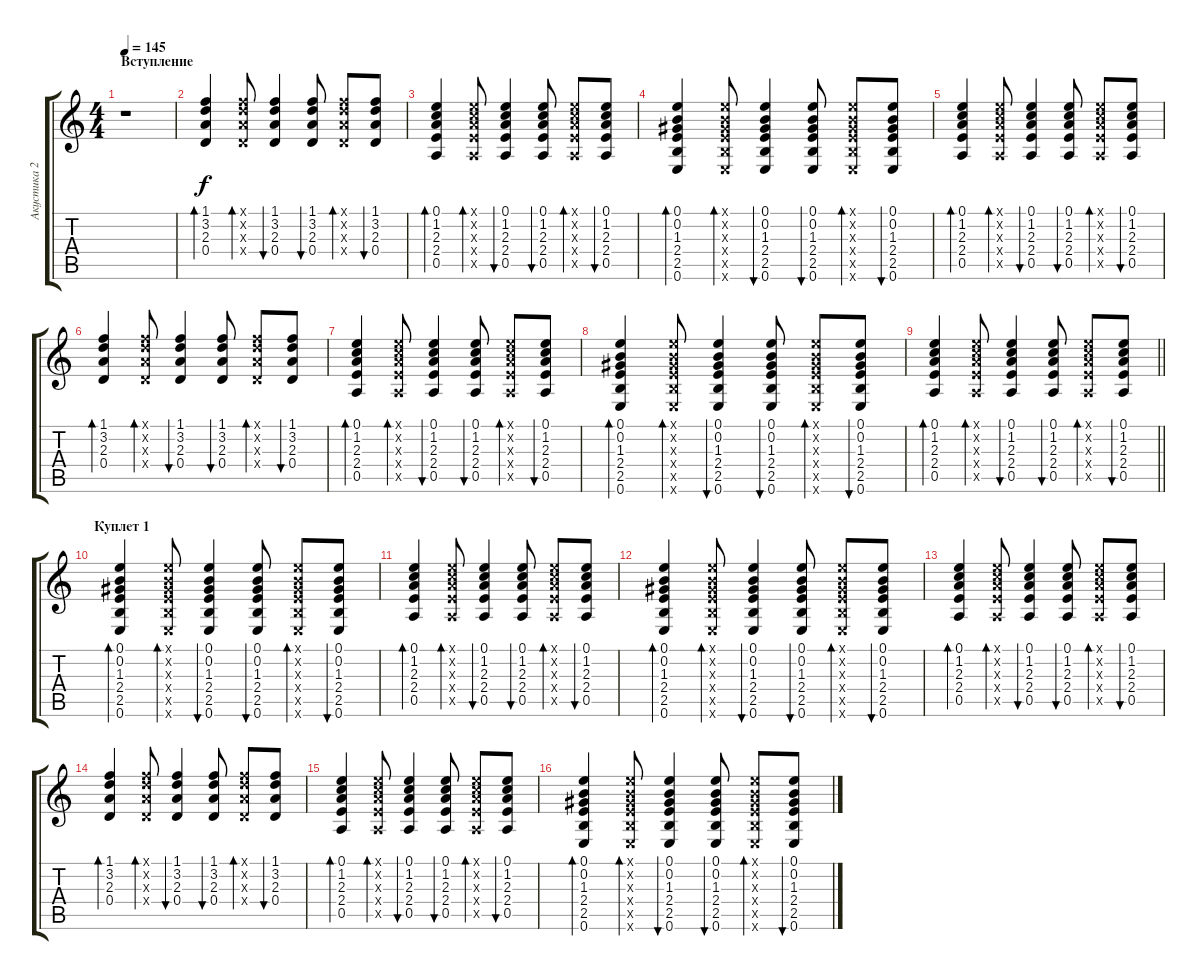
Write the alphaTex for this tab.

\track ("Акустика 2" "Акустика 2") {instrument acousticguitarsteel}
\staff {score tabs}
\tuning (E4 B3 G3 D3 A2 E2) {hide}
\ts (4 4)
\section ("" "Вступление")
\tempo 145
\clef g2
\ks c
r.1{dy f instrument acousticguitarsteel} |
(1.1 3.2 2.3 0.4).4{bd 60} (1.1{x} 3.2{x} 2.3{x} 0.4{x}).8{bd 60} (1.1 3.2 2.3 0.4).4{bu 60} (1.1 3.2 2.3 0.4).8{bu 60} (1.1{x} 3.2{x} 2.3{x} 0.4{x}).8{bd 60} (1.1 3.2 2.3 0.4).8{bu 60} |
(0.1 1.2 2.3 2.4 0.5).4{bd 60} (0.1{x} 1.2{x} 2.3{x} 2.4{x} 0.5{x}).8{bd 60} (0.1 1.2 2.3 2.4 0.5).4{bu 60} (0.1 1.2 2.3 2.4 0.5).8{bu 60} (0.1{x} 1.2{x} 2.3{x} 2.4{x} 0.5{x}).8{bd 60} (0.1 1.2 2.3 2.4 0.5).8{bu 60} |
(0.1 0.2 1.3 2.4 2.5 0.6).4{bd 60} (0.1{x} 0.2{x} 1.3{x} 2.4{x} 2.5{x} 0.6{x}).8{bd 60} (0.1 0.2 1.3 2.4 2.5 0.6).4{bu 60} (0.1 0.2 1.3 2.4 2.5 0.6).8{bu 60} (0.1{x} 0.2{x} 1.3{x} 2.4{x} 2.5{x} 0.6{x}).8{bd 60} (0.1 0.2 1.3 2.4 2.5 0.6).8{bu 60} |
(0.1 1.2 2.3 2.4 0.5).4{bd 60} (0.1{x} 1.2{x} 2.3{x} 2.4{x} 0.5{x}).8{bd 60} (0.1 1.2 2.3 2.4 0.5).4{bu 60} (0.1 1.2 2.3 2.4 0.5).8{bu 60} (0.1{x} 1.2{x} 2.3{x} 2.4{x} 0.5{x}).8{bd 60} (0.1 1.2 2.3 2.4 0.5).8{bu 60} |
(1.1 3.2 2.3 0.4).4{bd 60} (1.1{x} 3.2{x} 2.3{x} 0.4{x}).8{bd 60} (1.1 3.2 2.3 0.4).4{bu 60} (1.1 3.2 2.3 0.4).8{bu 60} (1.1{x} 3.2{x} 2.3{x} 0.4{x}).8{bd 60} (1.1 3.2 2.3 0.4).8{bu 60} |
(0.1 1.2 2.3 2.4 0.5).4{bd 60} (0.1{x} 1.2{x} 2.3{x} 2.4{x} 0.5{x}).8{bd 60} (0.1 1.2 2.3 2.4 0.5).4{bu 60} (0.1 1.2 2.3 2.4 0.5).8{bu 60} (0.1{x} 1.2{x} 2.3{x} 2.4{x} 0.5{x}).8{bd 60} (0.1 1.2 2.3 2.4 0.5).8{bu 60} |
(0.1 0.2 1.3 2.4 2.5 0.6).4{bd 60} (0.1{x} 0.2{x} 1.3{x} 2.4{x} 2.5{x} 0.6{x}).8{bd 60} (0.1 0.2 1.3 2.4 2.5 0.6).4{bu 60} (0.1 0.2 1.3 2.4 2.5 0.6).8{bu 60} (0.1{x} 0.2{x} 1.3{x} 2.4{x} 2.5{x} 0.6{x}).8{bd 60} (0.1 0.2 1.3 2.4 2.5 0.6).8{bu 60} |
\barLineRight lightlight
(0.1 1.2 2.3 2.4 0.5).4{bd 60} (0.1{x} 1.2{x} 2.3{x} 2.4{x} 0.5{x}).8{bd 60} (0.1 1.2 2.3 2.4 0.5).4{bu 60} (0.1 1.2 2.3 2.4 0.5).8{bu 60} (0.1{x} 1.2{x} 2.3{x} 2.4{x} 0.5{x}).8{bd 60} (0.1 1.2 2.3 2.4 0.5).8{bu 60} |
\section ("" "Куплет 1")
(0.1 0.2 1.3 2.4 2.5 0.6).4{bd 60} (0.1{x} 0.2{x} 1.3{x} 2.4{x} 2.5{x} 0.6{x}).8{bd 60} (0.1 0.2 1.3 2.4 2.5 0.6).4{bu 60} (0.1 0.2 1.3 2.4 2.5 0.6).8{bu 60} (0.1{x} 0.2{x} 1.3{x} 2.4{x} 2.5{x} 0.6{x}).8{bd 60} (0.1 0.2 1.3 2.4 2.5 0.6).8{bu 60} |
(0.1 1.2 2.3 2.4 0.5).4{bd 60} (0.1{x} 1.2{x} 2.3{x} 2.4{x} 0.5{x}).8{bd 60} (0.1 1.2 2.3 2.4 0.5).4{bu 60} (0.1 1.2 2.3 2.4 0.5).8{bu 60} (0.1{x} 1.2{x} 2.3{x} 2.4{x} 0.5{x}).8{bd 60} (0.1 1.2 2.3 2.4 0.5).8{bu 60} |
(0.1 0.2 1.3 2.4 2.5 0.6).4{bd 60} (0.1{x} 0.2{x} 1.3{x} 2.4{x} 2.5{x} 0.6{x}).8{bd 60} (0.1 0.2 1.3 2.4 2.5 0.6).4{bu 60} (0.1 0.2 1.3 2.4 2.5 0.6).8{bu 60} (0.1{x} 0.2{x} 1.3{x} 2.4{x} 2.5{x} 0.6{x}).8{bd 60} (0.1 0.2 1.3 2.4 2.5 0.6).8{bu 60} |
(0.1 1.2 2.3 2.4 0.5).4{bd 60} (0.1{x} 1.2{x} 2.3{x} 2.4{x} 0.5{x}).8{bd 60} (0.1 1.2 2.3 2.4 0.5).4{bu 60} (0.1 1.2 2.3 2.4 0.5).8{bu 60} (0.1{x} 1.2{x} 2.3{x} 2.4{x} 0.5{x}).8{bd 60} (0.1 1.2 2.3 2.4 0.5).8{bu 60} |
(1.1 3.2 2.3 0.4).4{bd 60} (1.1{x} 3.2{x} 2.3{x} 0.4{x}).8{bd 60} (1.1 3.2 2.3 0.4).4{bu 60} (1.1 3.2 2.3 0.4).8{bu 60} (1.1{x} 3.2{x} 2.3{x} 0.4{x}).8{bd 60} (1.1 3.2 2.3 0.4).8{bu 60} |
(0.1 1.2 2.3 2.4 0.5).4{bd 60} (0.1{x} 1.2{x} 2.3{x} 2.4{x} 0.5{x}).8{bd 60} (0.1 1.2 2.3 2.4 0.5).4{bu 60} (0.1 1.2 2.3 2.4 0.5).8{bu 60} (0.1{x} 1.2{x} 2.3{x} 2.4{x} 0.5{x}).8{bd 60} (0.1 1.2 2.3 2.4 0.5).8{bu 60} |
(0.1 0.2 1.3 2.4 2.5 0.6).4{bd 60} (0.1{x} 0.2{x} 1.3{x} 2.4{x} 2.5{x} 0.6{x}).8{bd 60} (0.1 0.2 1.3 2.4 2.5 0.6).4{bu 60} (0.1 0.2 1.3 2.4 2.5 0.6).8{bu 60} (0.1{x} 0.2{x} 1.3{x} 2.4{x} 2.5{x} 0.6{x}).8{bd 60} (0.1 0.2 1.3 2.4 2.5 0.6).8{bu 60}
